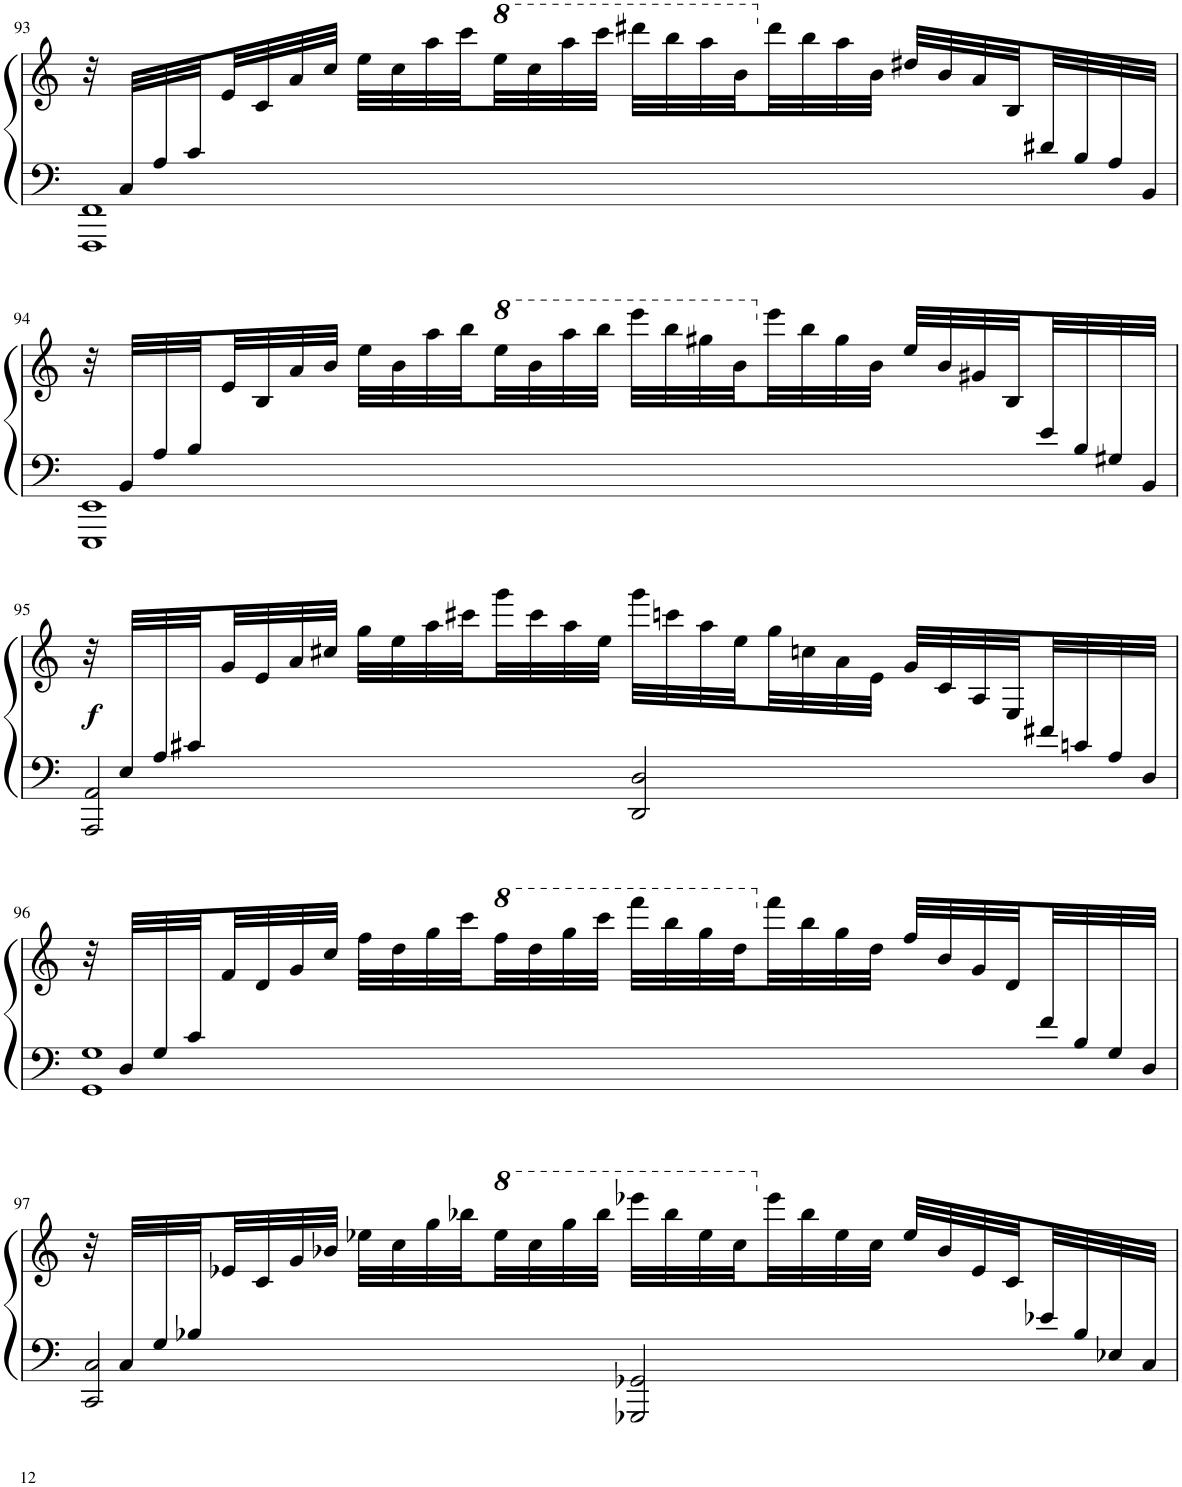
**kern	**kern	**dynam
*part1	*part1	*part1
*staff2	*staff1	*staff1/2
*I"Piano	*	*
*I'Pno.	*	*
!!LO:PB:g=z
*clefF4	*clefG2	*
*k[]	*k[]	*
*M4/4	*M4/4	*
=93	=93	=93
*^	*	*
32ryy	1FFF 1FF	32r	.
32C/LLL	.	16.ryy	.
32A/	.	.	.
32c/	.	.	.
2.ryy	.	32e/	.
.	.	32c/	.
.	.	32a/	.
.	.	32cc/JJJ	.
.	.	32ee\LLL	.
.	.	32cc\	.
.	.	32aa\	.
.	.	32ccc\	.
*	*	*8va	*
.	.	32eee\	.
.	.	32ccc\	.
.	.	32aaa\	.
.	.	32cccc\JJJ	.
.	.	32dddd#X\LLL	.
.	.	32bbb\	.
.	.	32aaa\	.
.	.	32bb\	.
*	*	*X8va	*
.	.	32ddd#\	.
.	.	32bb\	.
.	.	32aa\	.
.	.	32b\JJJ	.
.	.	32dd#X/LLL	.
.	.	32b/	.
.	.	32a/	.
.	.	32B/	.
32d#X/	.	8ryy	.
32B/	.	.	.
32A/	.	.	.
32BB/JJJ	.	.	.
!!LO:LB:g=z
=94	=94	=94	=94
32ryy	1EEE 1EE	32r	.
32BB/LLL	.	16.ryy	.
32A/	.	.	.
32B/	.	.	.
2.ryy	.	32e/	.
.	.	32B/	.
.	.	32a/	.
.	.	32b/JJJ	.
.	.	32ee\LLL	.
.	.	32b\	.
.	.	32aa\	.
.	.	32bb\	.
*	*	*8va	*
.	.	32eee\	.
.	.	32bb\	.
.	.	32aaa\	.
.	.	32bbb\JJJ	.
.	.	32eeee\LLL	.
.	.	32bbb\	.
.	.	32ggg#X\	.
.	.	32bb\	.
*	*	*X8va	*
.	.	32eee\	.
.	.	32bb\	.
.	.	32gg#\	.
.	.	32b\JJJ	.
.	.	32ee/LLL	.
.	.	32b/	.
.	.	32g#X/	.
.	.	32B/	.
32e/	.	8ryy	.
32B/	.	.	.
32G#X/	.	.	.
32BB/JJJ	.	.	.
!!LO:LB:g=z
=95	=95	=95	=95
!	!	!	!LO:DY:b
32ryy	2AAA/ 2AA/	32r	f
32E/LLL	.	16.ryy	.
32A/	.	.	.
32c#X/	.	.	.
2.ryy	.	32g/	.
.	.	32e/	.
.	.	32a/	.
.	.	32cc#X/JJJ	.
.	.	32gg\LLL	.
.	.	32ee\	.
.	.	32aa\	.
.	.	32ccc#X\	.
.	.	32ggg\	.
.	.	32ccc#\	.
.	.	32aa\	.
.	.	32ee\JJJ	.
.	2DD/ 2D/	32ggg\LLL	.
.	.	32cccn\	.
.	.	32aa\	.
.	.	32ee\	.
.	.	32gg\	.
.	.	32ccn\	.
.	.	32a\	.
.	.	32e\JJJ	.
.	.	32g/LLL	.
.	.	32c/	.
.	.	32A/	.
.	.	32E/	.
32f#X/	.	8ryy	.
32cn/	.	.	.
32A/	.	.	.
32D/JJJ	.	.	.
!!LO:LB:g=z
=96	=96	=96	=96
32ryy	1GG 1G	32r	.
32D/LLL	.	16.ryy	.
32G/	.	.	.
32c/	.	.	.
2.ryy	.	32f/	.
.	.	32d/	.
.	.	32g/	.
.	.	32cc/JJJ	.
.	.	32ff\LLL	.
.	.	32dd\	.
.	.	32gg\	.
.	.	32ccc\	.
*	*	*8va	*
.	.	32fff\	.
.	.	32ddd\	.
.	.	32ggg\	.
.	.	32cccc\JJJ	.
.	.	32ffff\LLL	.
.	.	32bbb\	.
.	.	32ggg\	.
.	.	32ddd\	.
*	*	*X8va	*
.	.	32fff\	.
.	.	32bb\	.
.	.	32gg\	.
.	.	32dd\JJJ	.
.	.	32ff/LLL	.
.	.	32b/	.
.	.	32g/	.
.	.	32d/	.
32f/	.	8ryy	.
32B/	.	.	.
32G/	.	.	.
32D/JJJ	.	.	.
!!LO:LB:g=z
=97	=97	=97	=97
32ryy	2CC/ 2C/	32r	.
32C/LLL	.	16.ryy	.
32G/	.	.	.
32B-X/	.	.	.
2.ryy	.	32e-X/	.
.	.	32c/	.
.	.	32g/	.
.	.	32b-X/JJJ	.
.	.	32ee-X\LLL	.
.	.	32cc\	.
.	.	32gg\	.
.	.	32bb-X\	.
*	*	*8va	*
.	.	32eee-\	.
.	.	32ccc\	.
.	.	32ggg\	.
.	.	32bbb-\JJJ	.
.	2GGG-X/ 2GG-X/	32eeee-X\LLL	.
.	.	32bbb-\	.
.	.	32eee-\	.
.	.	32ccc\	.
*	*	*X8va	*
.	.	32eee-\	.
.	.	32bb-\	.
.	.	32ee-\	.
.	.	32cc\JJJ	.
.	.	32ee-/LLL	.
.	.	32b-/	.
.	.	32e-/	.
.	.	32c/	.
32e-X/	.	8ryy	.
32B-/	.	.	.
32E-X/	.	.	.
32C/JJJ	.	.	.
*v	*v	*	*
=	=	=
*-	*-	*-
